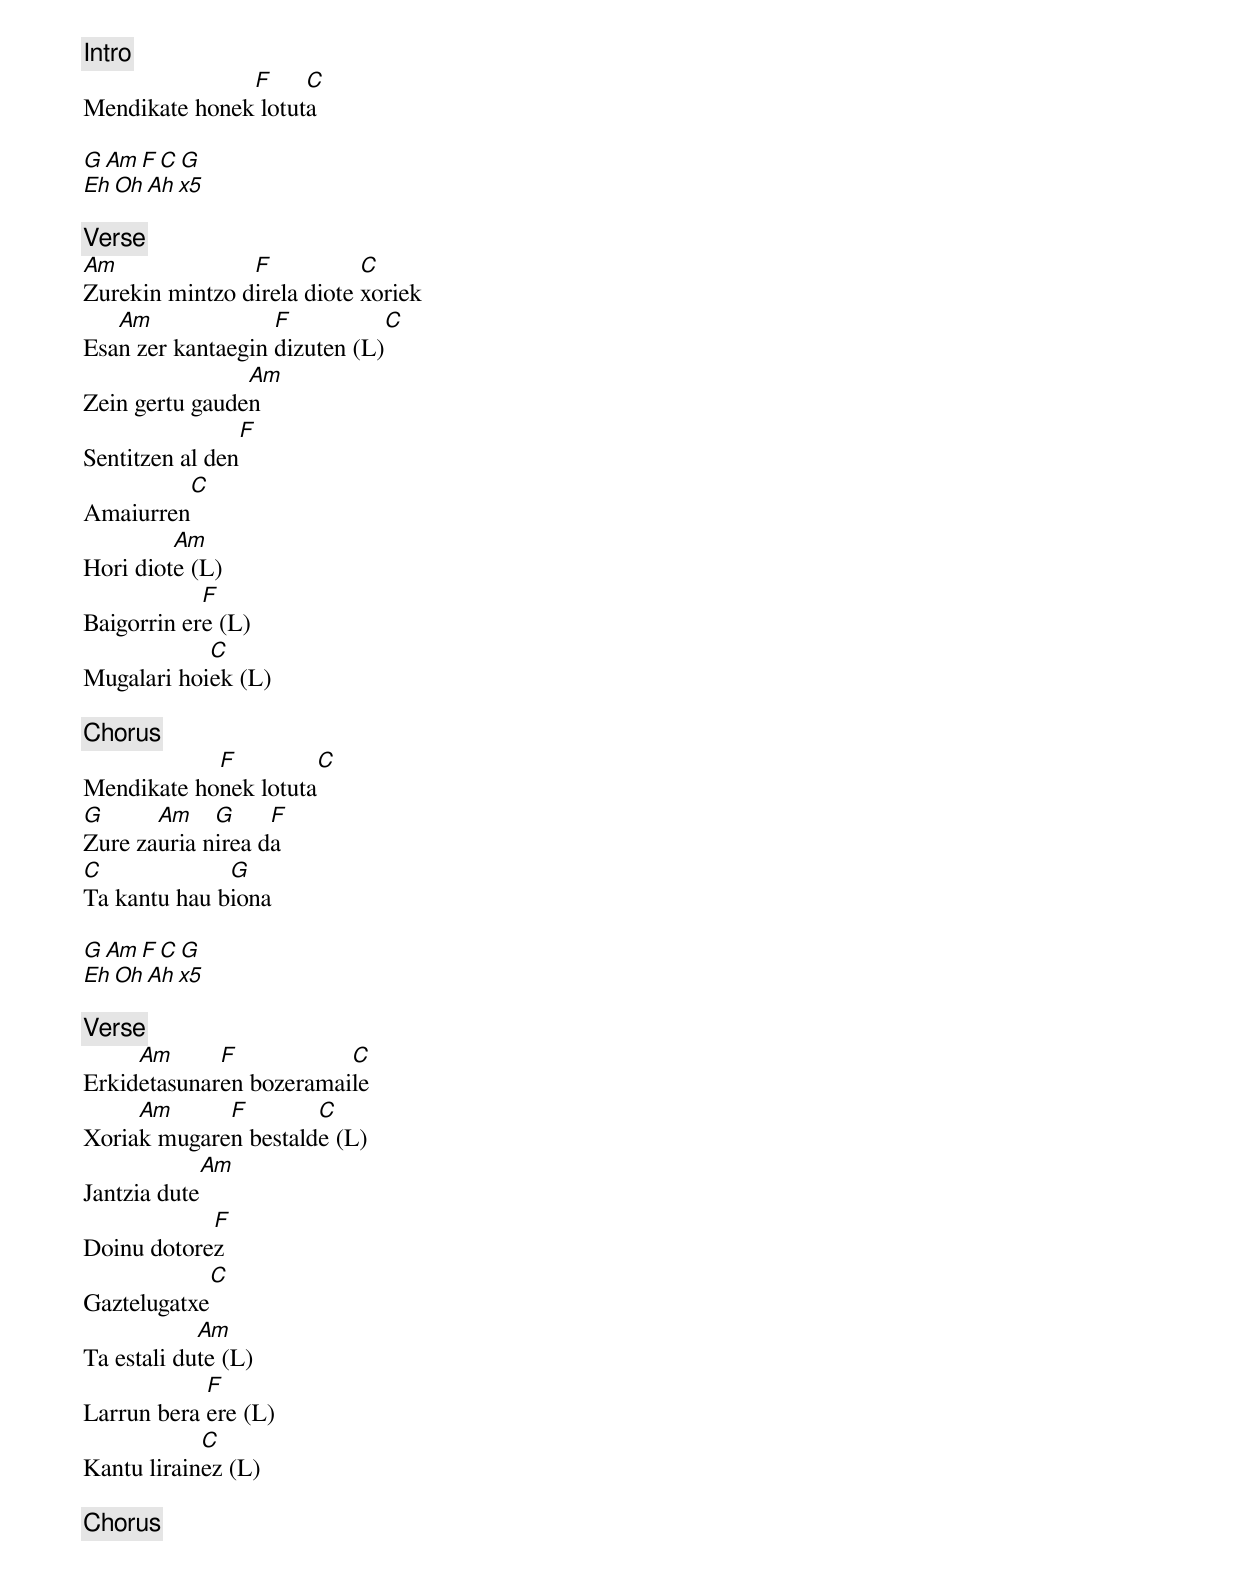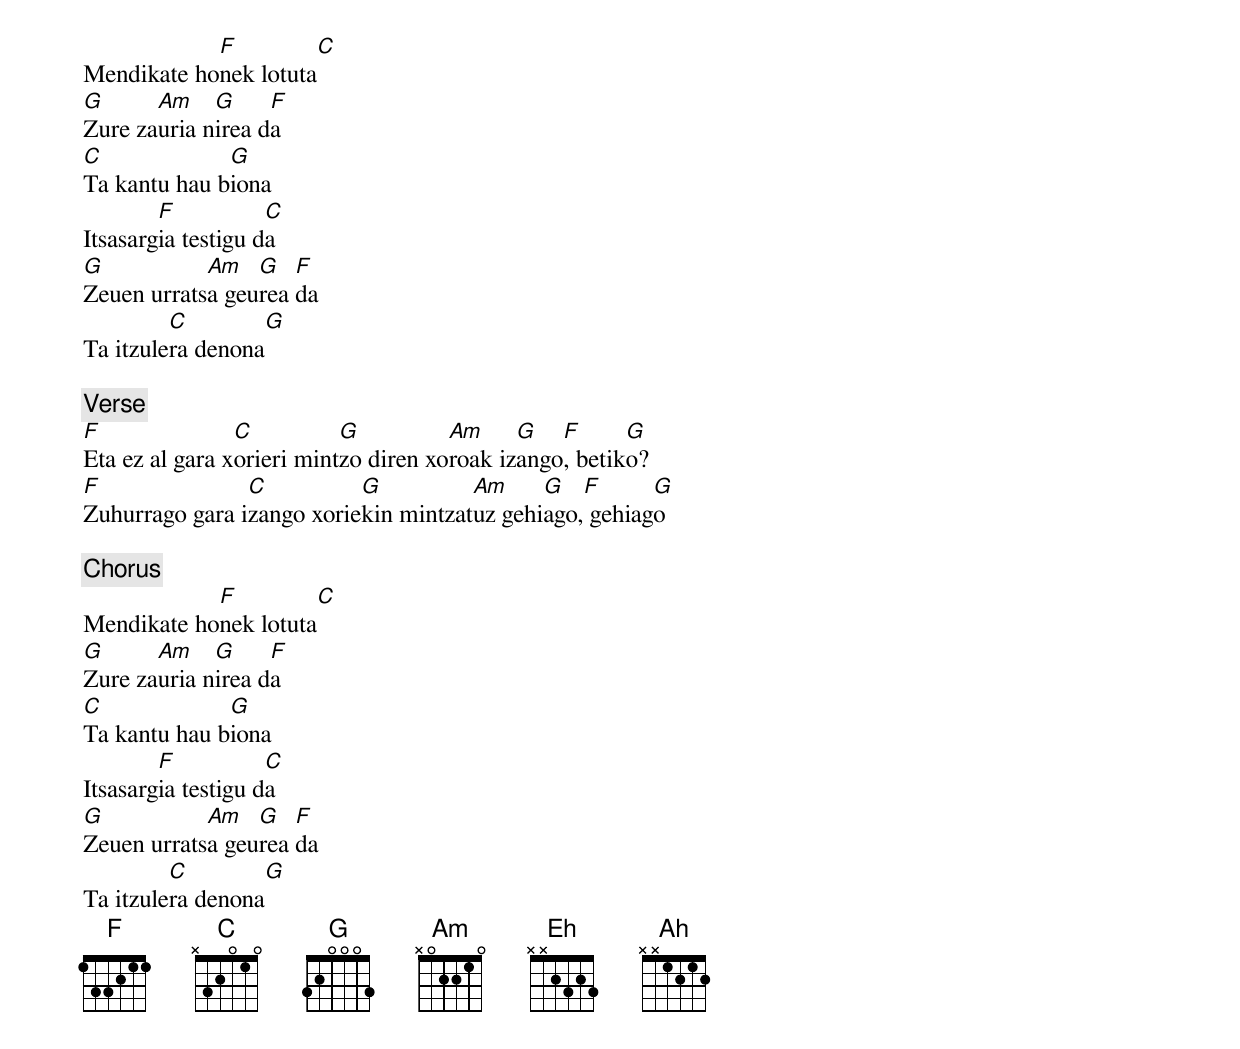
[Intro]
               F     C
Mendikate honek lotuta

G  Am  F  C   G
Eh Oh Ah x5

[Verse]
Am              F           C
Zurekin mintzo direla diote xoriek
   Am              F           C
Esan zer kantaegin dizuten (L)
                Am
Zein gertu gauden
                F
Sentitzen al den
         C
Amaiurren
         Am
Hori diote (L)
            F
Baigorrin ere (L)
            C
Mugalari hoiek (L)

[Chorus]
            F          C
Mendikate honek lotuta
G      Am    G     F
Zure zauria nirea da
C             G
Ta kantu hau biona

G  Am  F  C   G
Eh Oh Ah x5

[Verse]
     Am      F           C
Erkidetasunaren bozeramaile
     Am      F        C
Xoriak mugaren bestalde (L)
            Am
Jantzia dute
            F
Doinu dotorez
            C
Gaztelugatxe
            Am
Ta estali dute (L)
            F
Larrun bera ere (L)
            C
Kantu lirainеz (L)

[Chorus]
            F          C
Mendikate honek lotuta
G      Am    G     F
Zure zauria nirea da
C             G
Ta kantu hau biona
        F           C
Itsasargia testigu da
G           Am   G   F
Zeuen urratsa geurea da
         C        G
Ta itzulera denona

[Verse]
F               C          G          Am     G   F      G
Eta ez al gara xorieri mintzo diren xoroak izango, betiko?
F               C          G          Am     G   F      G
Zuhurrago gara izango xoriekin mintzatuz gehiago, gehiago

[Chorus]
            F          C
Mendikate honek lotuta
G      Am    G     F
Zure zauria nirea da
C             G
Ta kantu hau biona
        F           C
Itsasargia testigu da
G           Am   G   F
Zeuen urratsa geurea da
         C        G
Ta itzulera denona
